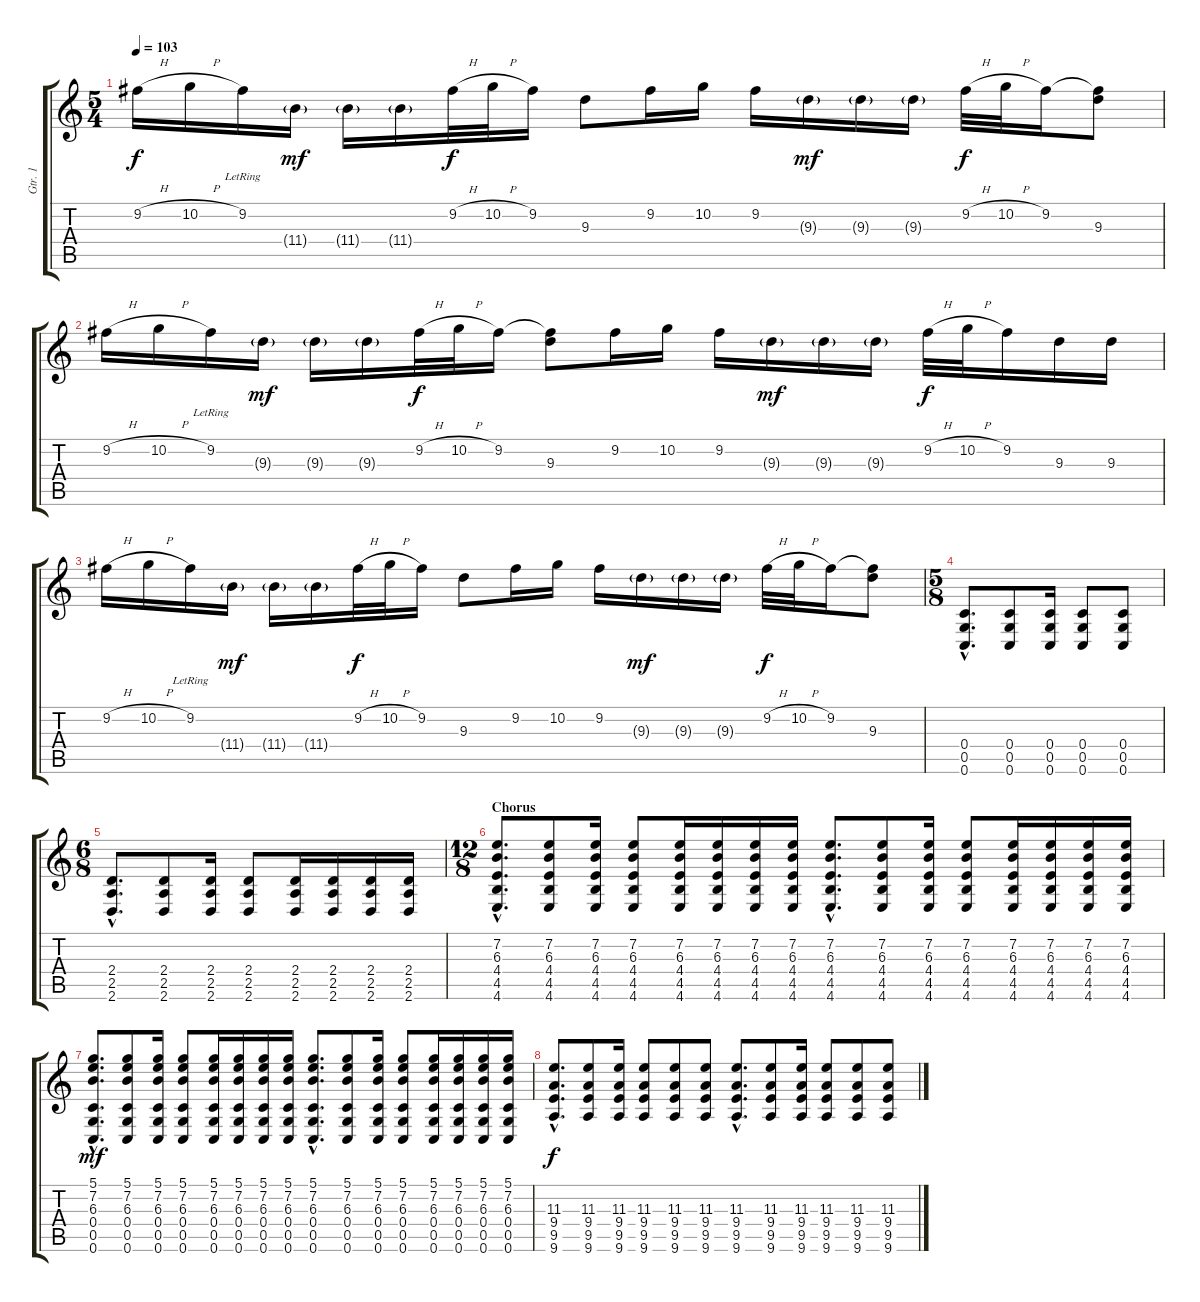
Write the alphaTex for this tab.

\track ("Gtr. 1" "Gtr. 1") {instrument overdrivenguitar}
\staff {score tabs}
\tuning (D4 A3 F3 C3 G2 C2) {hide}
\ts (5 4)
\tempo 103
\clef g2
\ks c
9.2{h}.16{dy f} 10.2{h}.16 9.2{lr}.16 11.4{g}.16{dy mf} 11.4{g}.16 11.4{g}.16 9.2{h}.32{dy f} 10.2{h}.32 9.2.16 9.3.8 9.2.16 10.2.16 9.2.16 9.3{g}.16{dy mf} 9.3{g}.16 9.3{g}.16 9.2{h}.32{dy f} 10.2{h}.32 9.2.16 (9.2{t} 9.3).8 |
9.2{h}.16 10.2{h}.16 9.2{lr}.16 9.3{g}.16{dy mf} 9.3{g}.16 9.3{g}.16 9.2{h}.32{dy f} 10.2{h}.32 9.2.16 (9.2{t} 9.3).8 9.2.16 10.2.16 9.2.16 9.3{g}.16{dy mf} 9.3{g}.16 9.3{g}.16 9.2{h}.32{dy f} 10.2{h}.32 9.2.16 9.3.16 9.3.16 |
9.2{h}.16 10.2{h}.16 9.2{lr}.16 11.4{g}.16{dy mf} 11.4{g}.16 11.4{g}.16 9.2{h}.32{dy f} 10.2{h}.32 9.2.16 9.3.8 9.2.16 10.2.16 9.2.16 9.3{g}.16{dy mf} 9.3{g}.16 9.3{g}.16 9.2{h}.32{dy f} 10.2{h}.32 9.2.16 (9.2{t} 9.3).8 |
\ts (5 8)
(0.4{hac} 0.5{hac} 0.6{hac}).8{d} (0.4 0.5 0.6).8 (0.4 0.5 0.6).16 (0.4 0.5 0.6).8 (0.4 0.5 0.6).8 |
\ts (6 8)
(2.4{hac} 2.5{hac} 2.6{hac}).8{d} (2.4 2.5 2.6).8 (2.4 2.5 2.6).16 (2.4 2.5 2.6).8 (2.4 2.5 2.6).16 (2.4 2.5 2.6).16 (2.4 2.5 2.6).16 (2.4 2.5 2.6).16 |
\ts (12 8)
\section ("" "Chorus")
(7.2{hac} 6.3{hac} 4.4{hac} 4.5{hac} 4.6{hac}).8{d} (7.2 6.3 4.4 4.5 4.6).8 (7.2 6.3 4.4 4.5 4.6).16 (7.2 6.3 4.4 4.5 4.6).8 (7.2 6.3 4.4 4.5 4.6).16 (7.2 6.3 4.4 4.5 4.6).16 (7.2 6.3 4.4 4.5 4.6).16 (7.2 6.3 4.4 4.5 4.6).16 (7.2{hac} 6.3{hac} 4.4{hac} 4.5{hac} 4.6{hac}).8{d} (7.2 6.3 4.4 4.5 4.6).8 (7.2 6.3 4.4 4.5 4.6).16 (7.2 6.3 4.4 4.5 4.6).8 (7.2 6.3 4.4 4.5 4.6).16 (7.2 6.3 4.4 4.5 4.6).16 (7.2 6.3 4.4 4.5 4.6).16 (7.2 6.3 4.4 4.5 4.6).16 |
(5.1{hac} 7.2{hac} 6.3{hac} 0.4{hac} 0.5{hac} 0.6{hac}).8{d dy mf} (5.1 7.2 6.3 0.4 0.5 0.6).8 (5.1 7.2 6.3 0.4 0.5 0.6).16 (5.1 7.2 6.3 0.4 0.5 0.6).8 (5.1 7.2 6.3 0.4 0.5 0.6).16 (5.1 7.2 6.3 0.4 0.5 0.6).16 (5.1 7.2 6.3 0.4 0.5 0.6).16 (5.1 7.2 6.3 0.4 0.5 0.6).16 (5.1{hac} 7.2{hac} 6.3{hac} 0.4{hac} 0.5{hac} 0.6{hac}).8{d} (5.1 7.2 6.3 0.4 0.5 0.6).8 (5.1 7.2 6.3 0.4 0.5 0.6).16 (5.1 7.2 6.3 0.4 0.5 0.6).8 (5.1 7.2 6.3 0.4 0.5 0.6).16 (5.1 7.2 6.3 0.4 0.5 0.6).16 (5.1 7.2 6.3 0.4 0.5 0.6).16 (5.1 7.2 6.3 0.4 0.5 0.6).16 |
(11.3{hac} 9.4{hac} 9.5{hac} 9.6{hac}).8{d dy f} (11.3 9.4 9.5 9.6).8 (11.3 9.4 9.5 9.6).16 (11.3 9.4 9.5 9.6).8 (11.3 9.4 9.5 9.6).8 (11.3 9.4 9.5 9.6).8 (11.3{hac} 9.4{hac} 9.5{hac} 9.6{hac}).8{d} (11.3 9.4 9.5 9.6).8 (11.3 9.4 9.5 9.6).16 (11.3 9.4 9.5 9.6).8 (11.3 9.4 9.5 9.6).8 (11.3 9.4 9.5 9.6).8
